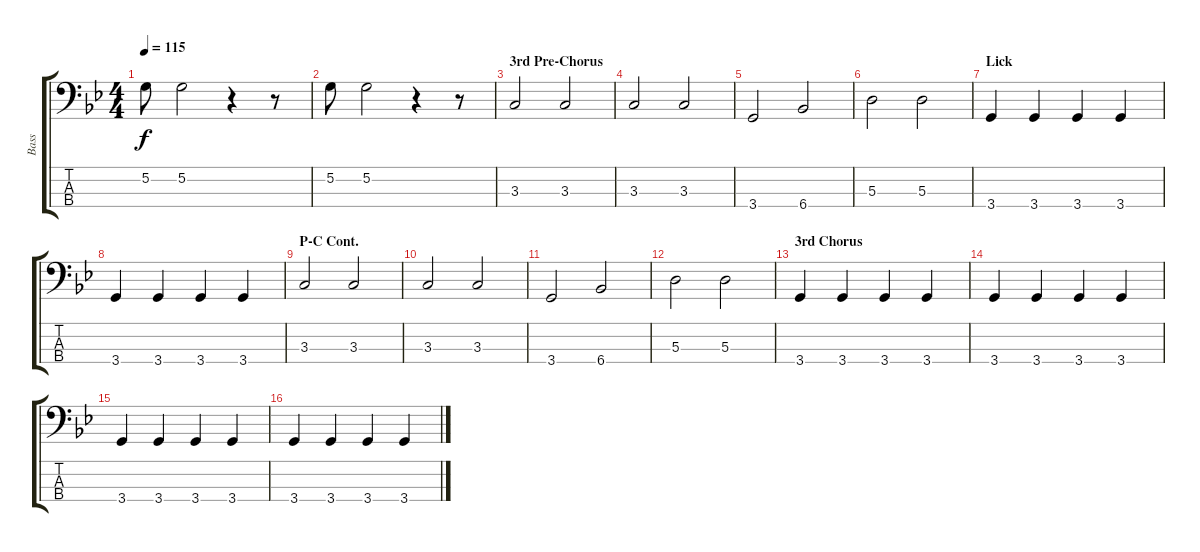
\track ("Bass" "Bass") {instrument electricbasspick}
\staff {score tabs}
\tuning (G2 D2 A1 E1) {hide}
\ts (4 4)
\tempo 115
\clef f4
\ks bb
5.2.8{dy f} 5.2.2 r.4 r.8 |
5.2.8 5.2.2 r.4 r.8 |
\section ("" "3rd Pre-Chorus")
3.3.2 3.3.2 |
3.3.2 3.3.2 |
3.4.2 6.4.2 |
5.3.2 5.3.2 |
\section ("" "Lick")
3.4.4 3.4.4 3.4.4 3.4.4 |
3.4.4 3.4.4 3.4.4 3.4.4 |
\section ("" "P-C Cont.")
3.3.2 3.3.2 |
3.3.2 3.3.2 |
3.4.2 6.4.2 |
5.3.2 5.3.2 |
\section ("" "3rd Chorus")
3.4.4 3.4.4 3.4.4 3.4.4 |
3.4.4 3.4.4 3.4.4 3.4.4 |
3.4.4 3.4.4 3.4.4 3.4.4 |
3.4.4 3.4.4 3.4.4 3.4.4
